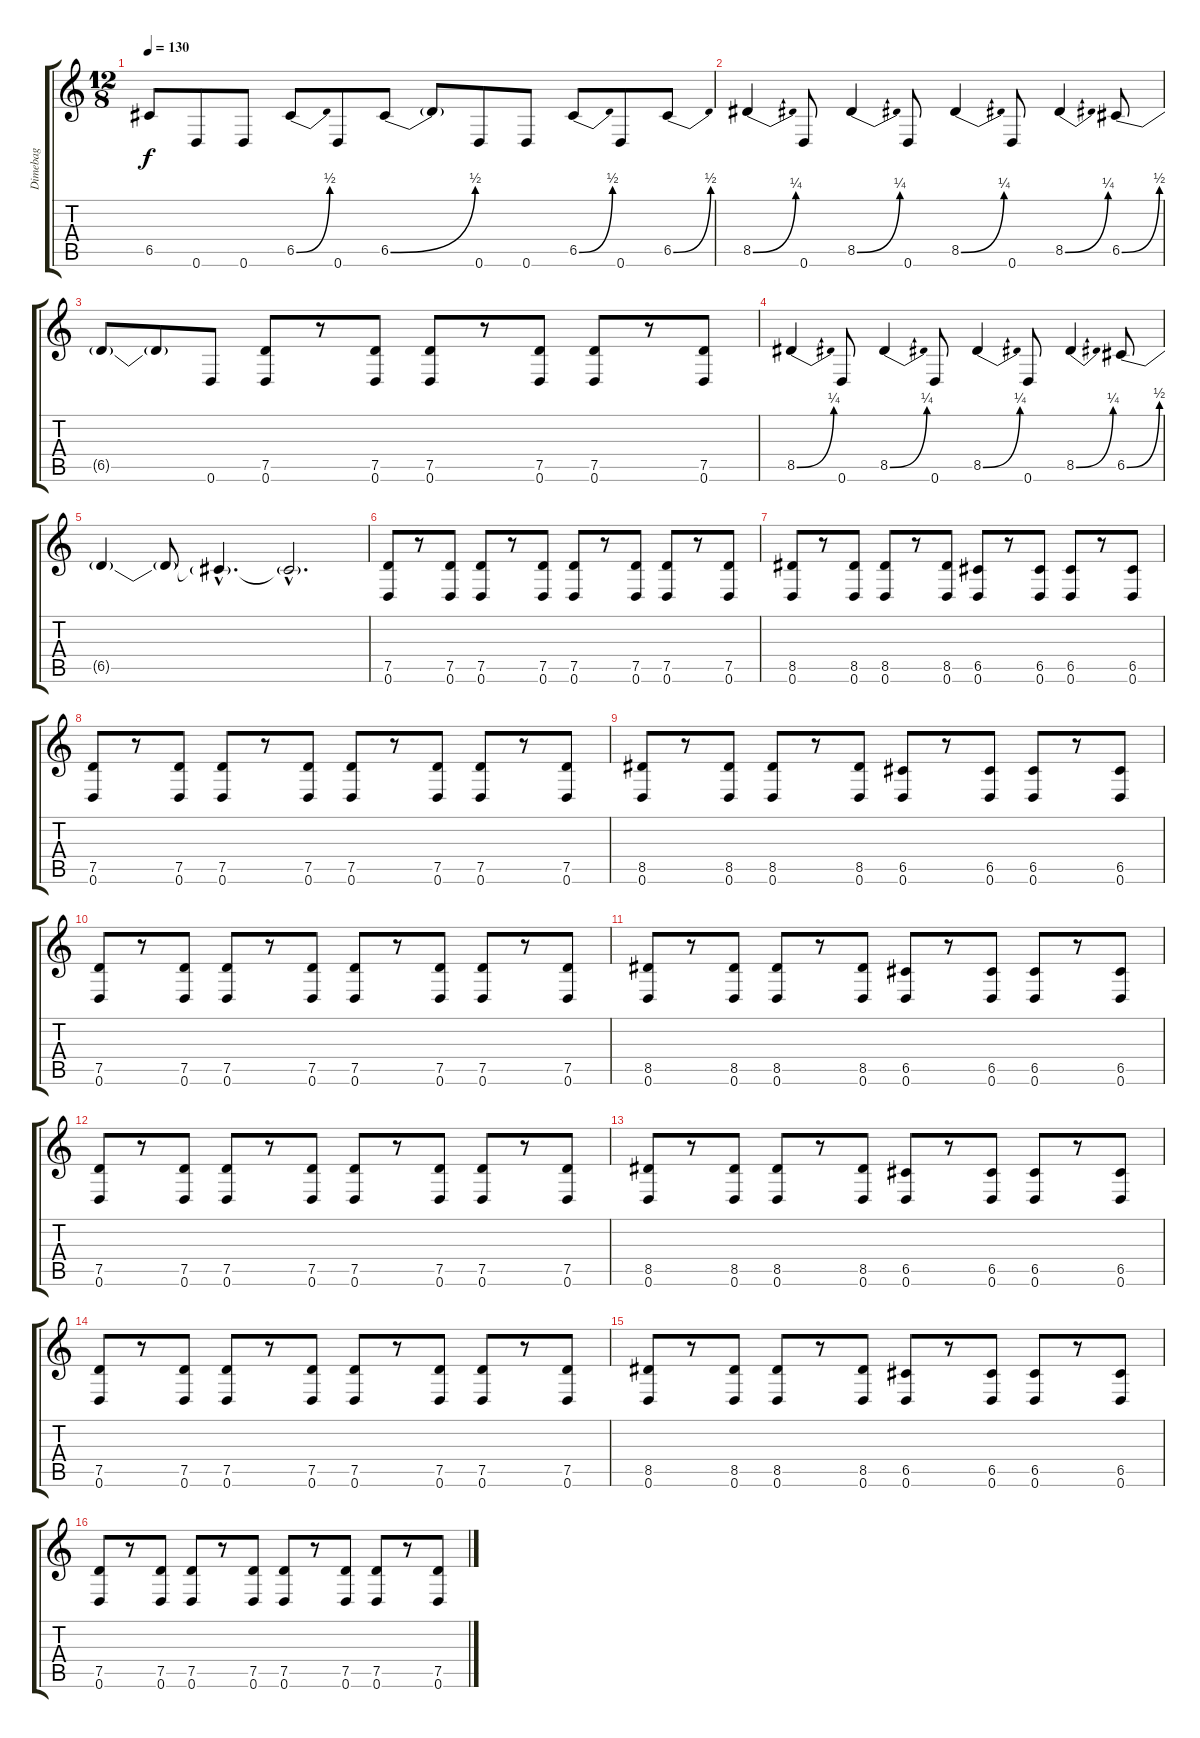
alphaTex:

\track ("Dimebag" "Dimebag") {instrument distortionguitar}
\staff {score tabs}
\tuning (D4 A3 F3 C3 G2 D2) {hide}
\ts (12 8)
\tempo 130
\clef g2
\ks c
6.5{t}.8{dy f} 0.6.8 0.6.8 6.5{be (bend 0 0 60 2)}.8 0.6.8 6.5{be (bend 0 0 60 2)}.8 6.5{t}.8 0.6.8 0.6.8 6.5{be (bend 0 0 60 2)}.8 0.6.8 6.5{be (bend 0 0 60 2)}.8 |
8.5{be (bend 0 0 60 1)}.4 0.6.8 8.5{be (bend 0 0 60 1)}.4 0.6.8 8.5{be (bend 0 0 60 1)}.4 0.6.8 8.5{be (bend 0 0 60 1)}.4 6.5{be (bend 0 0 60 2)}.8 |
6.5{t}.8 6.5{t}.8 0.6.8 (7.5 0.6).8 r.8 (7.5 0.6).8 (7.5 0.6).8 r.8 (7.5 0.6).8 (7.5 0.6).8 r.8 (7.5 0.6).8 |
8.5{be (bend 0 0 60 1)}.4 0.6.8 8.5{be (bend 0 0 60 1)}.4 0.6.8 8.5{be (bend 0 0 60 1)}.4 0.6.8 8.5{be (bend 0 0 60 1)}.4 6.5{be (bend 0 0 60 2)}.8 |
6.5{t}.4 6.5{t}.8 6.5{hac t}.4{d} 6.5{hac t}.2{d} |
(7.5 0.6).8 r.8 (7.5 0.6).8 (7.5 0.6).8 r.8 (7.5 0.6).8 (7.5 0.6).8 r.8 (7.5 0.6).8 (7.5 0.6).8 r.8 (7.5 0.6).8 |
(8.5 0.6).8 r.8 (8.5 0.6).8 (8.5 0.6).8 r.8 (8.5 0.6).8 (6.5 0.6).8 r.8 (6.5 0.6).8 (6.5 0.6).8 r.8 (6.5 0.6).8 |
(7.5 0.6).8 r.8 (7.5 0.6).8 (7.5 0.6).8 r.8 (7.5 0.6).8 (7.5 0.6).8 r.8 (7.5 0.6).8 (7.5 0.6).8 r.8 (7.5 0.6).8 |
(8.5 0.6).8 r.8 (8.5 0.6).8 (8.5 0.6).8 r.8 (8.5 0.6).8 (6.5 0.6).8 r.8 (6.5 0.6).8 (6.5 0.6).8 r.8 (6.5 0.6).8 |
(7.5 0.6).8 r.8 (7.5 0.6).8 (7.5 0.6).8 r.8 (7.5 0.6).8 (7.5 0.6).8 r.8 (7.5 0.6).8 (7.5 0.6).8 r.8 (7.5 0.6).8 |
(8.5 0.6).8 r.8 (8.5 0.6).8 (8.5 0.6).8 r.8 (8.5 0.6).8 (6.5 0.6).8 r.8 (6.5 0.6).8 (6.5 0.6).8 r.8 (6.5 0.6).8 |
(7.5 0.6).8 r.8 (7.5 0.6).8 (7.5 0.6).8 r.8 (7.5 0.6).8 (7.5 0.6).8 r.8 (7.5 0.6).8 (7.5 0.6).8 r.8 (7.5 0.6).8 |
(8.5 0.6).8 r.8 (8.5 0.6).8 (8.5 0.6).8 r.8 (8.5 0.6).8 (6.5 0.6).8 r.8 (6.5 0.6).8 (6.5 0.6).8 r.8 (6.5 0.6).8 |
(7.5 0.6).8 r.8 (7.5 0.6).8 (7.5 0.6).8 r.8 (7.5 0.6).8 (7.5 0.6).8 r.8 (7.5 0.6).8 (7.5 0.6).8 r.8 (7.5 0.6).8 |
(8.5 0.6).8 r.8 (8.5 0.6).8 (8.5 0.6).8 r.8 (8.5 0.6).8 (6.5 0.6).8 r.8 (6.5 0.6).8 (6.5 0.6).8 r.8 (6.5 0.6).8 |
(7.5 0.6).8 r.8 (7.5 0.6).8 (7.5 0.6).8 r.8 (7.5 0.6).8 (7.5 0.6).8 r.8 (7.5 0.6).8 (7.5 0.6).8 r.8 (7.5 0.6).8
